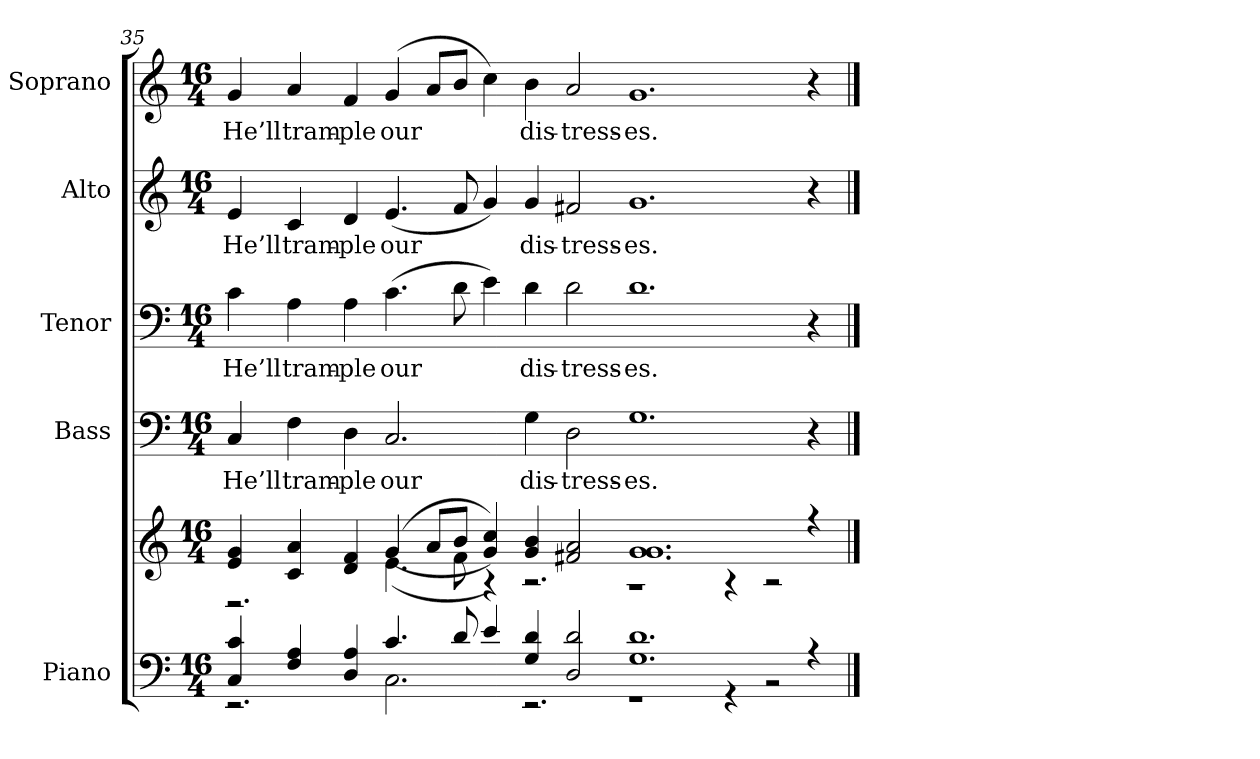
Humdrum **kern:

**kern	**kern	**kern	**text	**kern	**text	**kern	**text	**kern	**text
*part5	*part5	*part4	*part4	*part3	*part3	*part2	*part2	*part1	*part1
*staff6	*staff5	*staff4	*staff4	*staff3	*staff3	*staff2	*staff2	*staff1	*staff1
*I"Piano	*	*I"Bass	*	*I"Tenor	*	*I"Alto	*	*I"Soprano	*
*I'Pno.	*	*I'B.	*	*I'T.	*	*I'A.	*	*I'S.	*
!!LO:LB:g=z
*clefF4	*clefG2	*clefF4	*	*clefF4	*	*clefG2	*	*clefG2	*
*k[]	*k[]	*k[]	*	*k[]	*	*k[]	*	*k[]	*
*M16/4	*M16/4	*M16/4	*	*M16/4	*	*M16/4	*	*M16/4	*
=35	=35	=35	=35	=35	=35	=35	=35	=35	=35
*^	*^	*	*	*	*	*	*	*	*
!	!	!	!	!	!LO:LY:b:color=#000000	!	!	!	!	!	!
!	!	!	!	!	!	!	!LO:LY:b:color=#000000	!	!	!	!
!	!	!	!	!	!	!	!	!	!LO:LY:b:color=#000000	!	!
!	!	!	!	!	!	!	!	!	!	!	!LO:LY:b:color=#000000
4Ci/ 4ci	2.r	4ei/ 4gi	2.r	4Ci/	He’ll	4ci\	He’ll	4ei/	He’ll	4gi/	He’ll
!	!	!	!	!	!LO:LY:b:color=#000000	!	!	!	!	!	!
!	!	!	!	!	!	!	!LO:LY:b:color=#000000	!	!	!	!
!	!	!	!	!	!	!	!	!	!LO:LY:b:color=#000000	!	!
!	!	!	!	!	!	!	!	!	!	!	!LO:LY:b:color=#000000
4Fi/ 4Ai	.	4ci/ 4ai	.	4Fi\	tram-	4Ai\	tram-	4ci/	tram-	4ai/	tram-
!	!	!	!	!	!LO:LY:b:color=#000000	!	!	!	!	!	!
!	!	!	!	!	!	!	!LO:LY:b:color=#000000	!	!	!	!
!	!	!	!	!	!	!	!	!	!LO:LY:b:color=#000000	!	!
!	!	!	!	!	!	!	!	!	!	!	!LO:LY:b:color=#000000
4Di/ 4Ai	.	4di/ 4fi	.	4Di\	-ple	4Ai\	-ple	4di/	-ple	4fi/	-ple
!	!	!	!	!	!LO:LY:b:color=#000000	!	!	!	!	!	!
!	!	!	!	!	!	!	!LO:LY:b:color=#000000	!	!	!	!
!	!	!	!	!	!	!	!	!	!LO:LY:b:color=#000000	!	!
!	!	!	!	!	!	!	!	!	!	!	!LO:LY:b:color=#000000
4.ci/	2.Ci\	((4gi/	(4.ei\	2.Ci/	our	(4.ci\	our	(4.ei/	our	(4gi/	our
.	.	8ai/L	.	.	.	.	.	.	.	8ai/L	.
8di/	.	8bi/J	8fi\	.	.	8di\	.	8fi/	.	8bi/J	.
4ei/	.	4gi/ 4cci))	4r)	.	.	4ei\)	.	4gi/)	.	4cci\)	.
!	!	!	!	!	!LO:LY:b:color=#000000	!	!	!	!	!	!
!	!	!	!	!	!	!	!LO:LY:b:color=#000000	!	!	!	!
!	!	!	!	!	!	!	!	!	!LO:LY:b:color=#000000	!	!
!	!	!	!	!	!	!	!	!	!	!	!LO:LY:b:color=#000000
4Gi/ 4di	2.r	4gi/ 4bi	2.r	4Gi\	dis-	4di\	dis-	4gi/	dis-	4bi\	dis-
!	!	!	!	!	!LO:LY:b:color=#000000	!	!	!	!	!	!
!	!	!	!	!	!	!	!LO:LY:b:color=#000000	!	!	!	!
!	!	!	!	!	!	!	!	!	!LO:LY:b:color=#000000	!	!
!	!	!	!	!	!	!	!	!	!	!	!LO:LY:b:color=#000000
2Di/ 2di	.	2f#Xi/ 2ai	.	2Di\	-tress-	2di\	-tress-	2f#Xi/	-tress-	2ai/	-tress-
!	!	!	!	!	!LO:LY:b:color=#000000	!	!	!	!	!	!
!	!	!	!	!	!	!	!LO:LY:b:color=#000000	!	!	!	!
!	!	!	!	!	!	!	!	!	!LO:LY:b:color=#000000	!	!
!	!	!	!	!	!	!	!	!	!	!	!LO:LY:b:color=#000000
1.Gi 1.di	1r	1.gi 1.gi	1r	1.Gi	-es.	1.di	-es.	1.gi	-es.	1.gi	-es.
.	4r	.	4r	.	.	.	.	.	.	.	.
.	2r	.	2r	.	.	.	.	.	.	.	.
4r	.	4r	.	4r	.	4r	.	4r	.	4r	.
*v	*v	*	*	*	*	*	*	*	*	*	*
*	*v	*v	*	*	*	*	*	*	*	*
==	==	==	==	==	==	==	==	==	==
*-	*-	*-	*-	*-	*-	*-	*-	*-	*-
